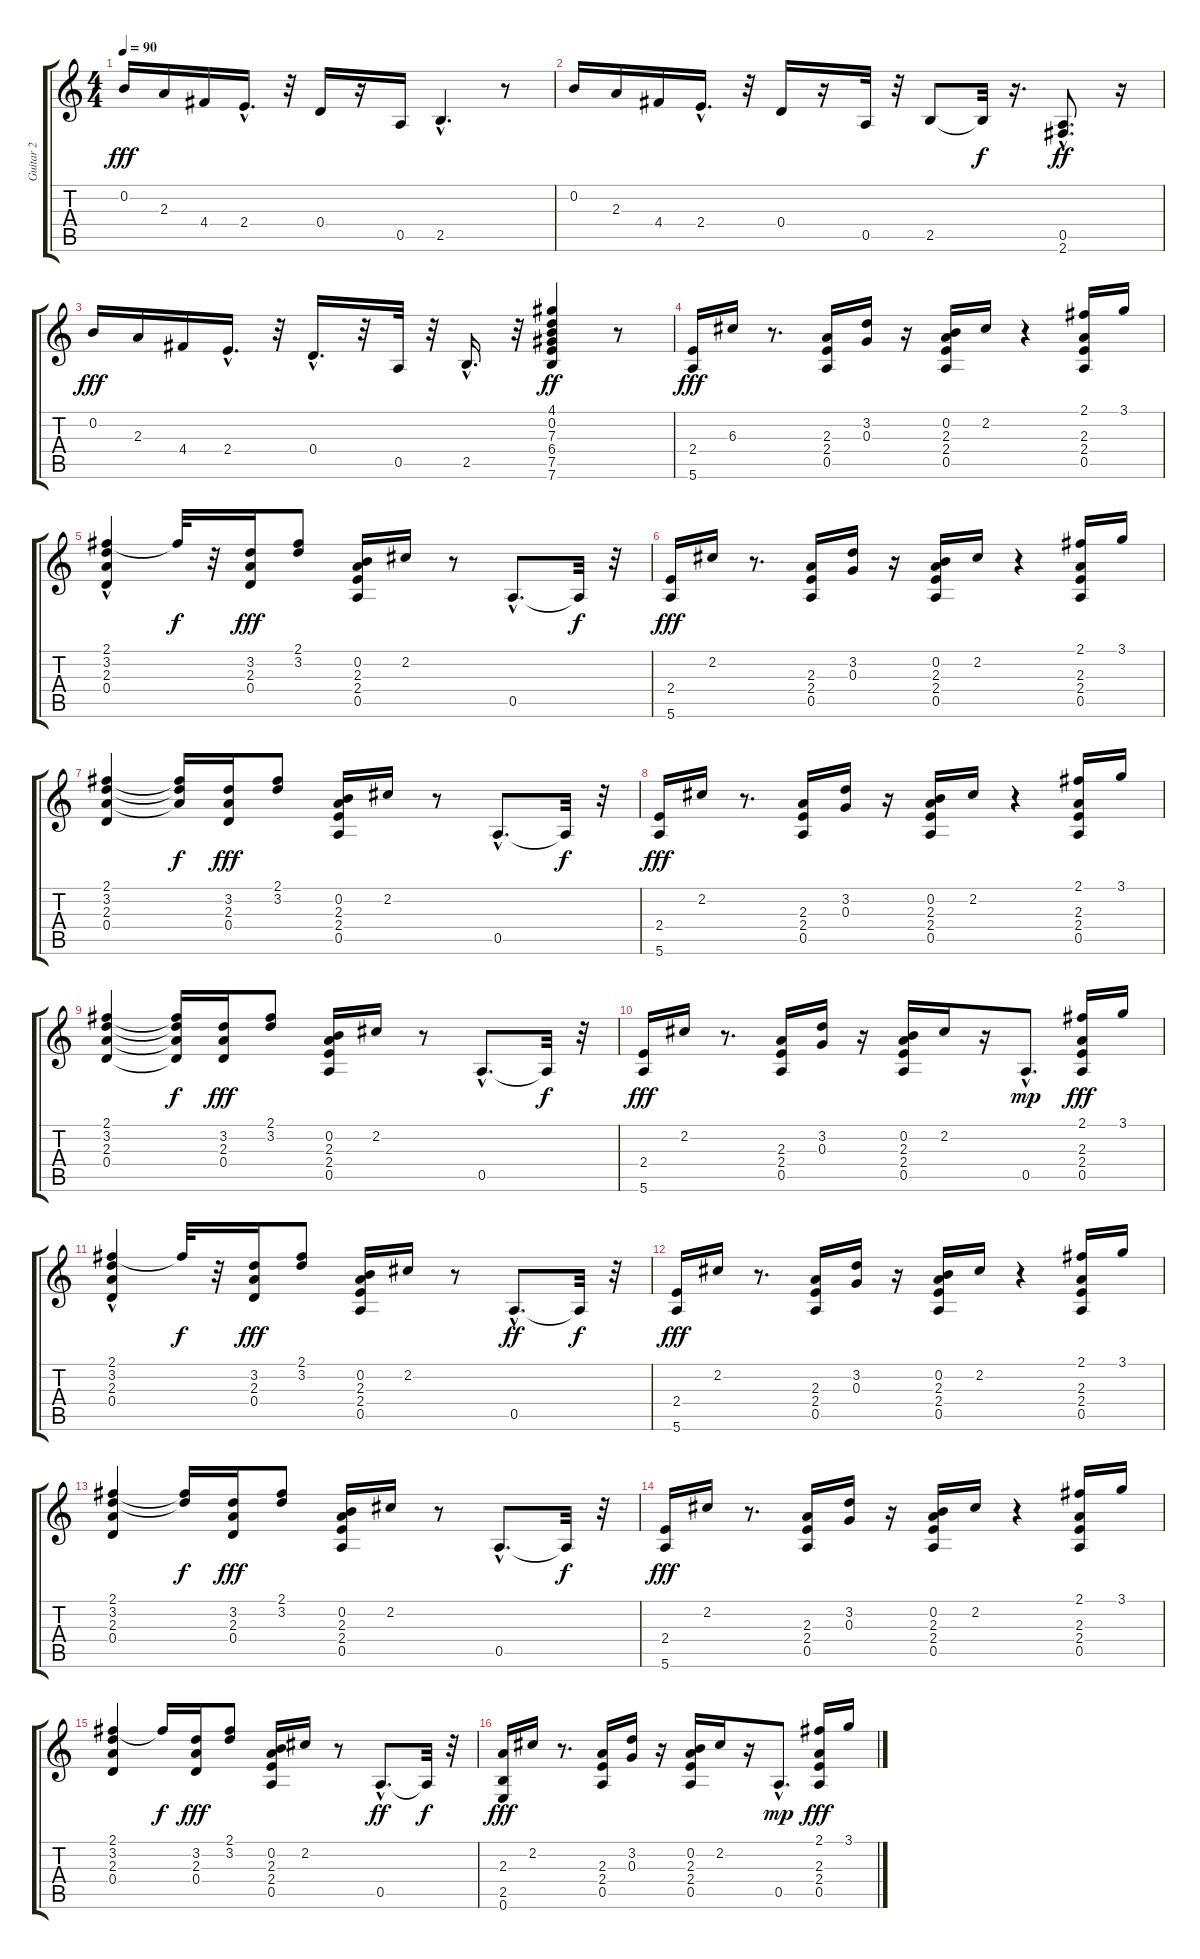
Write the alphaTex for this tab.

\track ("Guitar 2" "Guitar 2") {instrument distortionguitar}
\staff {score tabs}
\tuning (E4 B3 G3 D3 A2 E2) {hide}
\ts (4 4)
\tempo 90
\clef g2
\ks c
0.2.16{dy fff} 2.3.16 4.4.16 2.4{hac}.16{d} r.32 0.4.16 r.16 0.5.16 2.5{hac}.4{d} r.8 |
0.2.16 2.3.16 4.4.16 2.4{hac}.16{d} r.32 0.4.16 r.16 0.5.32 r.32 2.5.8 2.5{t}.32{dy f} r.16{d} (0.5{hac} 2.6{hac}).8{d dy ff} r.16 |
0.2.16{dy fff} 2.3.16 4.4.16 2.4{hac}.16{d} r.32 0.4{hac}.16{d} r.32 0.5.32 r.32 2.5{hac}.16{d} r.32 (4.1 0.2 7.3 6.4 7.5 7.6).4{dy ff} r.8 |
(2.4 5.6).16{dy fff} 6.3.16 r.8{d} (2.3 2.4 0.5).16 (3.2 0.3).16 r.16 (0.2 2.3 2.4 0.5).16 2.2.16 r.4 (2.1 2.3 2.4 0.5).16 3.1.16 |
(2.1 3.2 2.3{hac} 0.4{hac}).4 2.1{t}.32{dy f} r.32 (3.2 2.3 0.4).16{dy fff} (2.1 3.2).8 (0.2 2.3 2.4 0.5).16 2.2.16 r.8 0.5{hac}.8{d} 0.5{t}.32{dy f} r.32 |
(2.4 5.6).16{dy fff} 2.2.16 r.8{d} (2.3 2.4 0.5).16 (3.2 0.3).16 r.16 (0.2 2.3 2.4 0.5).16 2.2.16 r.4 (2.1 2.3 2.4 0.5).16 3.1.16 |
(2.1 3.2 2.3 0.4).4 (2.1{t} 3.2{t} 2.3{t}).16{dy f} (3.2 2.3 0.4).16{dy fff} (2.1 3.2).8 (0.2 2.3 2.4 0.5).16 2.2.16 r.8 0.5{hac}.8{d} 0.5{t}.32{dy f} r.32 |
(2.4 5.6).16{dy fff} 2.2.16 r.8{d} (2.3 2.4 0.5).16 (3.2 0.3).16 r.16 (0.2 2.3 2.4 0.5).16 2.2.16 r.4 (2.1 2.3 2.4 0.5).16 3.1.16 |
(2.1 3.2 2.3 0.4).4 (2.1{t} 3.2{t} 2.3{t} 0.4{t}).16{dy f} (3.2 2.3 0.4).16{dy fff} (2.1 3.2).8 (0.2 2.3 2.4 0.5).16 2.2.16 r.8 0.5{hac}.8{d} 0.5{t}.32{dy f} r.32 |
(2.4 5.6).16{dy fff} 2.2.16 r.8{d} (2.3 2.4 0.5).16 (3.2 0.3).16 r.16 (0.2 2.3 2.4 0.5).16 2.2.16 r.16 0.5{hac}.8{d dy mp} (2.1 2.3 2.4 0.5).16{dy fff} 3.1.16 |
(2.1 3.2{hac} 2.3 0.4{hac}).4 2.1{t}.32{dy f} r.32 (3.2 2.3 0.4).16{dy fff} (2.1 3.2).8 (0.2 2.3 2.4 0.5).16 2.2.16 r.8 0.5{hac}.8{d dy ff} 0.5{t}.32{dy f} r.32 |
(2.4 5.6).16{dy fff} 2.2.16 r.8{d} (2.3 2.4 0.5).16 (3.2 0.3).16 r.16 (0.2 2.3 2.4 0.5).16 2.2.16 r.4 (2.1 2.3 2.4 0.5).16 3.1.16 |
(2.1 3.2 2.3 0.4).4 (2.1{t} 3.2{t}).16{dy f} (3.2 2.3 0.4).16{dy fff} (2.1 3.2).8 (0.2 2.3 2.4 0.5).16 2.2.16 r.8 0.5{hac}.8{d} 0.5{t}.32{dy f} r.32 |
(2.4 5.6).16{dy fff} 2.2.16 r.8{d} (2.3 2.4 0.5).16 (3.2 0.3).16 r.16 (0.2 2.3 2.4 0.5).16 2.2.16 r.4 (2.1 2.3 2.4 0.5).16 3.1.16 |
(2.1 3.2 2.3 0.4).4 2.1{t}.16{dy f} (3.2 2.3 0.4).16{dy fff} (2.1 3.2).8 (0.2 2.3 2.4 0.5).16 2.2.16 r.8 0.5{hac}.8{d dy ff} 0.5{t}.32{dy f} r.32 |
(2.3 2.5 0.6).16{dy fff} 2.2.16 r.8{d} (2.3 2.4 0.5).16 (3.2 0.3).16 r.16 (0.2 2.3 2.4 0.5).16 2.2.16 r.16 0.5{hac}.8{d dy mp} (2.1 2.3 2.4 0.5).16{dy fff} 3.1.16
